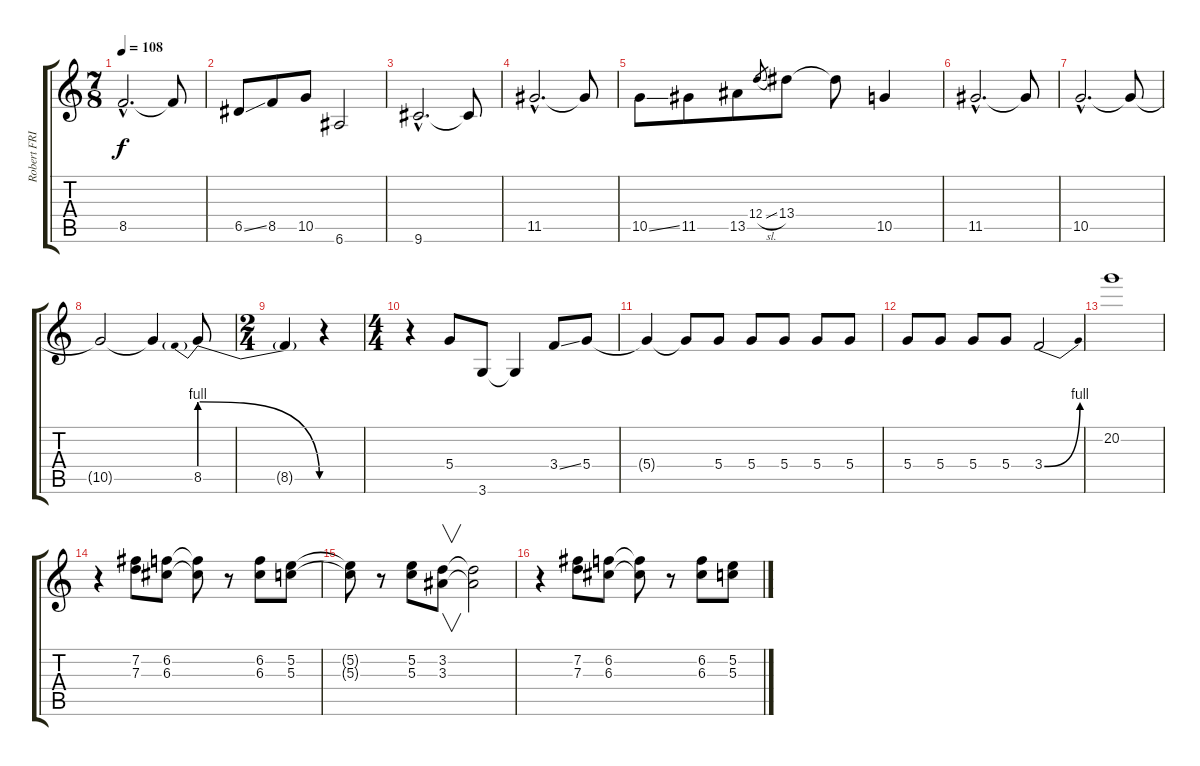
\track ("Robert FRIPP" "Robert FRI") {instrument overdrivenguitar}
\staff {score tabs}
\tuning (E4 B3 G3 D3 A2 E2) {hide}
\ts (7 8)
\tempo 108
\clef g2
\ks c
8.5{hac}.2{d dy f} 8.5{t}.8 |
6.5{ss}.8 8.5.8 10.5.8 6.6.2 |
9.6{hac}.2{d} 9.6{t}.8 |
11.5{hac}.2{d} 11.5{t}.8 |
10.5{ss}.8 11.5.8 13.5.8 12.4{sl}.8{gr} 13.4.8 13.4{t}.8 10.5.4 |
11.5{hac}.2{d} 11.5{t}.8 |
10.5{hac}.2{d instrument overdrivenguitar} 10.5{t}.8 |
10.5{t}.2 10.5{t}.4 8.5{be (prebendrelease 0 4 60 0)}.8 |
\ts (2 4)
8.5{t}.4 r.4 |
\ts (4 4)
r.4 5.4.8 3.6.8 3.6{t}.4 3.4{ss}.8 5.4.8 |
5.4{t}.4 5.4{t}.8 5.4.8 5.4.8 5.4.8 5.4.8 5.4.8 |
5.4.8 5.4.8 5.4.8 5.4.8 3.4{be (bend 0 0 60 4)}.2 |
20.2.1 |
r.4 (7.2 7.3).8 (6.2 6.3).8 (6.2{t} 6.3{t}).8 r.8 (6.2 6.3).8 (5.2 5.3).8 |
(5.2{t} 5.3{t}).8 r.8 (5.2 5.3).8 (3.2 3.3).8{v} (3.2{t} 3.3{t}).2 |
r.4 (7.2 7.3).8 (6.2 6.3).8 (6.2{t} 6.3{t}).8 r.8 (6.2 6.3).8 (5.2 5.3).8
